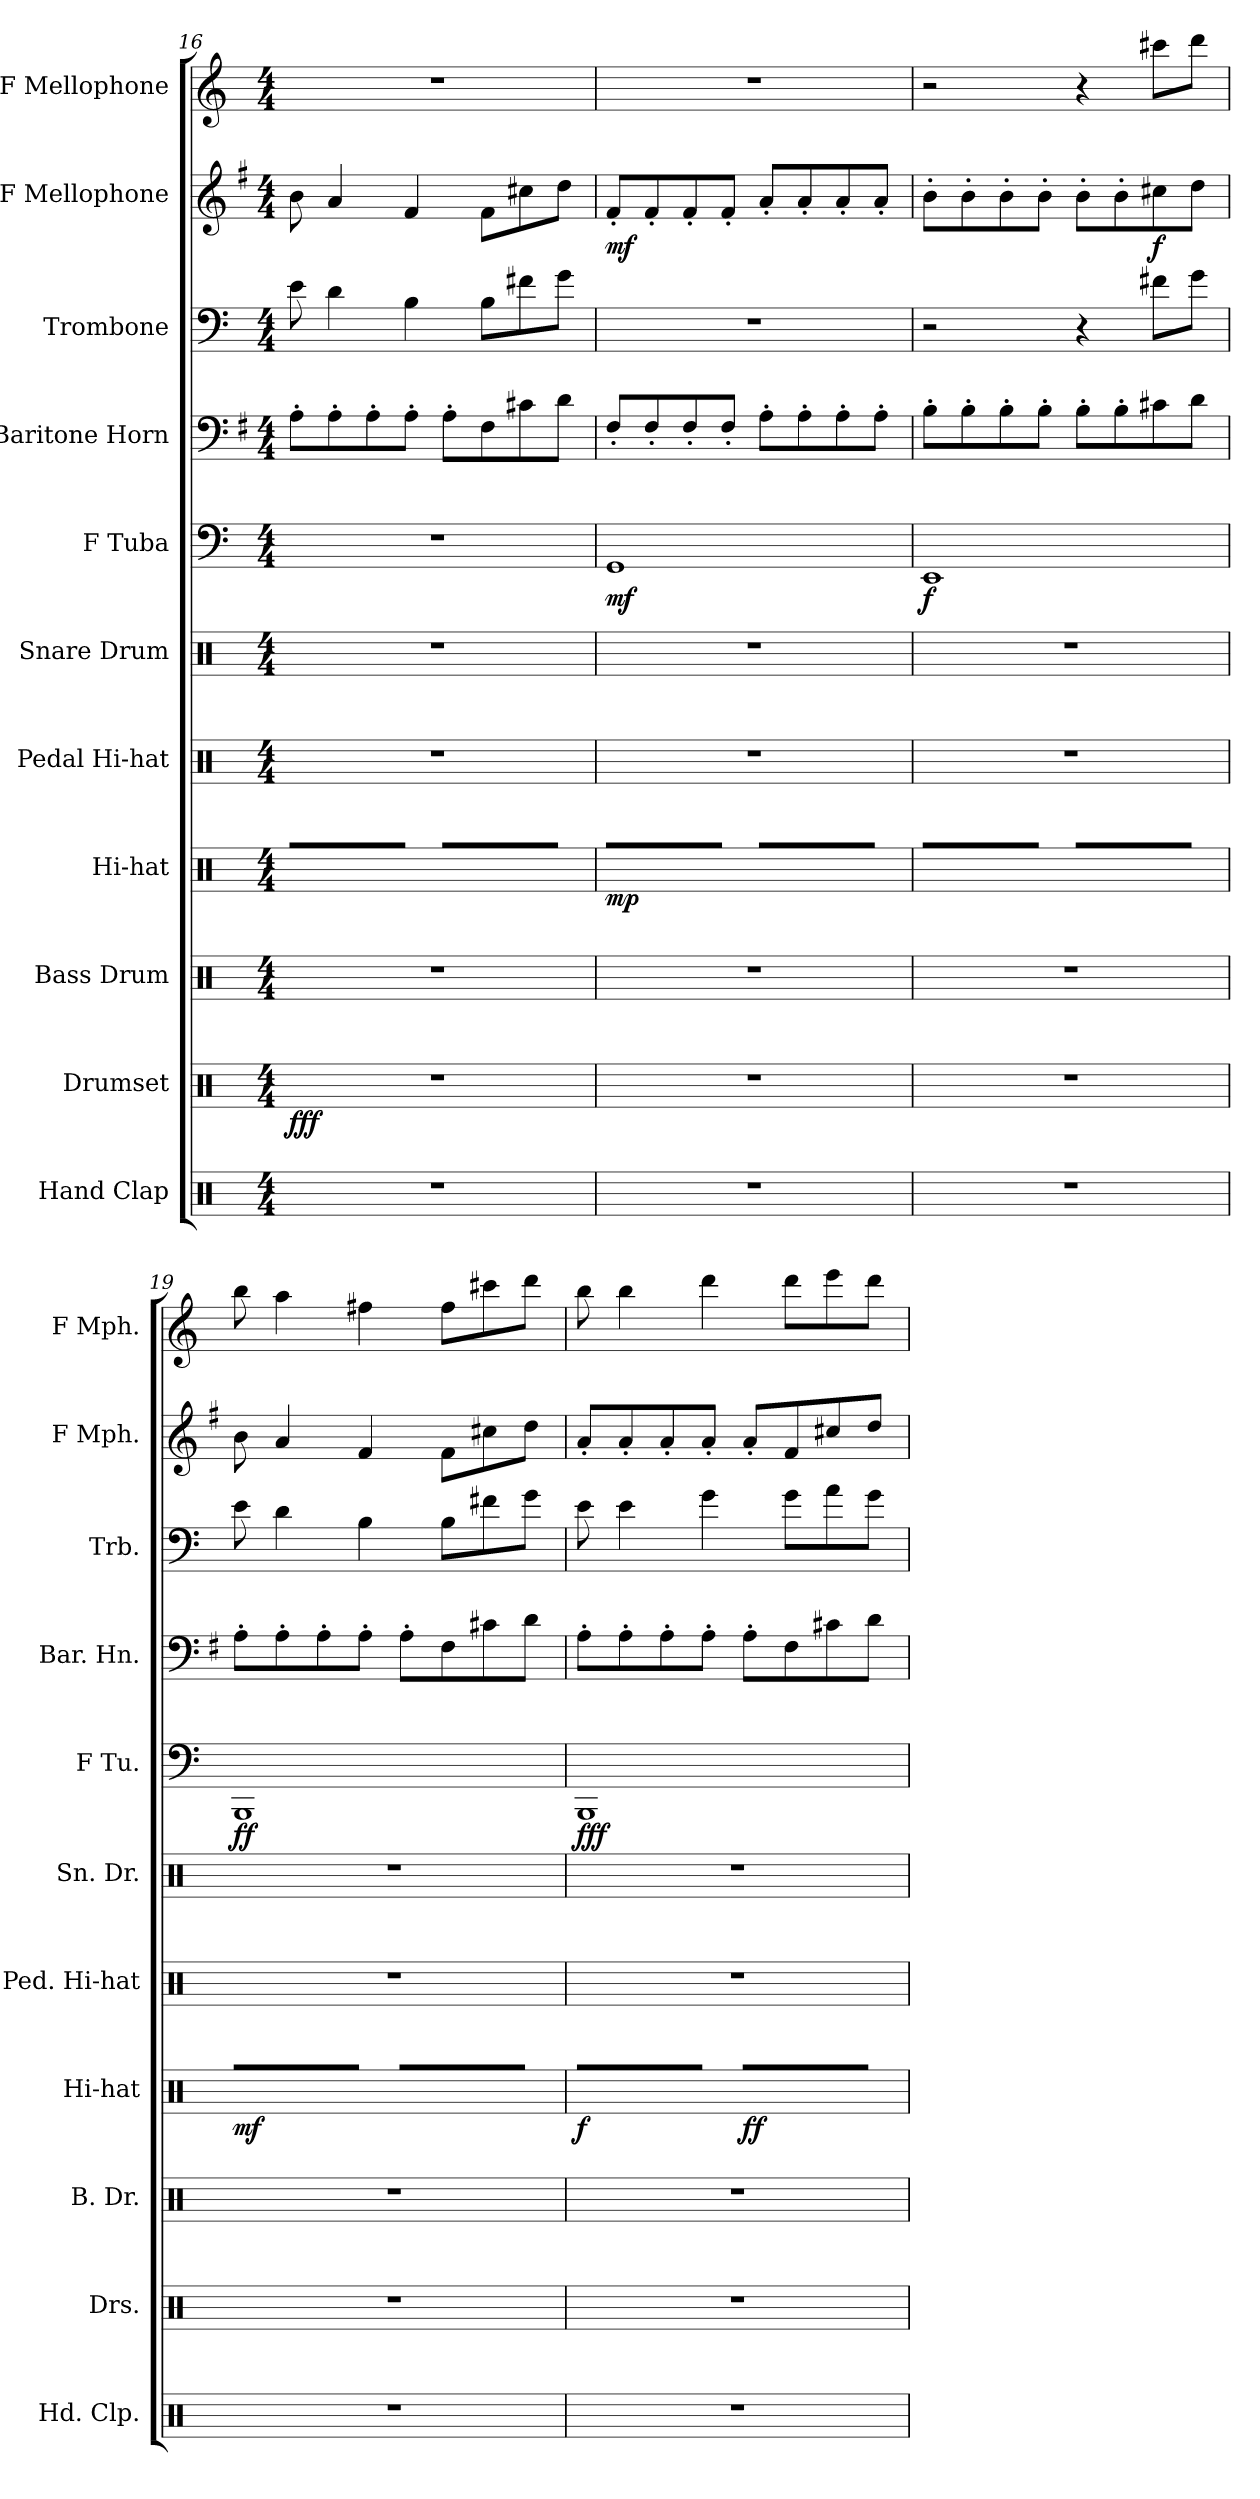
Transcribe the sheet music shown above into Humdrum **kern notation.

**kern	**kern	**dynam	**kern	**kern	**dynam	**kern	**kern	**dynam	**kern	**dynam	**kern	**kern	**kern	**dynam	**kern
*part11	*part10	*part10	*part9	*part8	*part8	*part7	*part6	*part6	*part5	*part5	*part4	*part3	*part2	*part2	*part1
*staff11	*staff10	*staff10	*staff9	*staff8	*staff8	*staff7	*staff6	*staff6	*staff5	*staff5	*staff4	*staff3	*staff2	*staff2	*staff1
*I"Hand Clap	*I"Drumset	*	*I"Bass Drum	*I"Hi-hat	*	*I"Pedal Hi-hat	*I"Snare Drum	*	*I"F Tuba	*	*I"Baritone Horn	*I"Trombone	*I"F Mellophone	*	*I"F Mellophone
*I'Hd. Clp.	*I'Drs.	*	*I'B. Dr.	*I'Hi-hat	*	*I'Ped. Hi-hat	*I'Sn. Dr.	*	*I'F Tu.	*	*I'Bar. Hn.	*I'Trb.	*I'F Mph.	*	*I'F Mph.
!!LO:PB:g=z
*clefX	*clefX	*	*clefX	*clefX	*	*clefX	*clefX	*	*clefF4	*	*clefF4	*clefF4	*clefG2	*	*clefG2
*	*	*	*	*	*	*	*	*	*	*	*ITrd4c7	*	*ITrd4c7	*	*ITrd4c7
*k[]	*k[]	*	*k[]	*k[]	*	*k[]	*k[]	*	*k[]	*	*k[]	*k[]	*k[]	*	*k[b-]
*C:	*C:	*	*C:	*C:	*	*C:	*C:	*	*C:	*	*C:	*C:	*C:	*	*F:
*M4/4	*M4/4	*	*M4/4	*M4/4	*	*M4/4	*M4/4	*	*M4/4	*	*M4/4	*M4/4	*M4/4	*	*M4/4
=16	=16	=16	=16	=16	=16	=16	=16	=16	=16	=16	=16	=16	=16	=16	=16
!	!	!LO:DY:b	!	!	!	!	!	!	!	!	!	!	!	!	!
1r	1r	fff	1r	8R/L	.	1r	1r	.	1r	.	8D'\L	8e\	8e\	.	1r
.	.	.	.	8R/	.	.	.	.	.	.	8D'\	4d\	4d/	.	.
.	.	.	.	8R/	.	.	.	.	.	.	8D'\	.	.	.	.
.	.	.	.	8R/J	.	.	.	.	.	.	8D'\J	4B\	4B/	.	.
.	.	.	.	8R/L	.	.	.	.	.	.	8D'\L	.	.	.	.
.	.	.	.	8R/	.	.	.	.	.	.	8BB\	8B\L	8B\L	.	.
.	.	.	.	8R/	.	.	.	.	.	.	8F#X\	8f#X\	8f#X\	.	.
.	.	.	.	8R/J	.	.	.	.	.	.	8G\J	8g\J	8g\J	.	.
=17	=17	=17	=17	=17	=17	=17	=17	=17	=17	=17	=17	=17	=17	=17	=17
!	!	!	!	!	!LO:DY:b	!	!	!	!	!LO:DY:b	!	!	!	!LO:DY:b	!
1r	1r	.	1r	8R/L	mp	1r	1r	.	1GG	mf	8BB'/L	1r	8B'/L	mf	1r
.	.	.	.	8R/	.	.	.	.	.	.	8BB'/	.	8B'/	.	.
.	.	.	.	8R/	.	.	.	.	.	.	8BB'/	.	8B'/	.	.
.	.	.	.	8R/J	.	.	.	.	.	.	8BB'/J	.	8B'/J	.	.
.	.	.	.	8R/L	.	.	.	.	.	.	8D'\L	.	8d'/L	.	.
.	.	.	.	8R/	.	.	.	.	.	.	8D'\	.	8d'/	.	.
.	.	.	.	8R/	.	.	.	.	.	.	8D'\	.	8d'/	.	.
.	.	.	.	8R/J	.	.	.	.	.	.	8D'\J	.	8d'/J	.	.
=18	=18	=18	=18	=18	=18	=18	=18	=18	=18	=18	=18	=18	=18	=18	=18
!	!	!	!	!	!	!	!	!	!	!LO:DY:b	!	!	!	!	!
1r	1r	.	1r	8R/L	.	1r	1r	.	1EE	f	8E'\L	2r	8e'\L	.	2r
.	.	.	.	8R/	.	.	.	.	.	.	8E'\	.	8e'\	.	.
.	.	.	.	8R/	.	.	.	.	.	.	8E'\	.	8e'\	.	.
.	.	.	.	8R/J	.	.	.	.	.	.	8E'\J	.	8e'\J	.	.
.	.	.	.	8R/L	.	.	.	.	.	.	8E'\L	4r	8e'\L	.	4r
.	.	.	.	8R/	.	.	.	.	.	.	8E'\	.	8e'\	.	.
!	!	!	!	!	!	!	!	!	!	!	!	!	!	!LO:DY:b	!
.	.	.	.	8R/	.	.	.	.	.	.	8F#X\	8f#X\L	8f#X\	f	8ff#X\L
.	.	.	.	8R/J	.	.	.	.	.	.	8G\J	8g\J	8g\J	.	8gg\J
=19	=19	=19	=19	=19	=19	=19	=19	=19	=19	=19	=19	=19	=19	=19	=19
!	!	!	!	!	!LO:DY:b	!	!	!LO:DY:a	!	!	!	!	!	!	!
1r	1r	.	1r	8R/L	mf	1r	1r	ff	1BBB	.	8D'\L	8e\	8e\	.	8ee\
.	.	.	.	8R/	.	.	.	.	.	.	8D'\	4d\	4d/	.	4dd\
.	.	.	.	8R/	.	.	.	.	.	.	8D'\	.	.	.	.
.	.	.	.	8R/J	.	.	.	.	.	.	8D'\J	4B\	4B/	.	4bn\
.	.	.	.	8R/L	.	.	.	.	.	.	8D'\L	.	.	.	.
.	.	.	.	8R/	.	.	.	.	.	.	8BB\	8B\L	8B\L	.	8b\L
.	.	.	.	8R/	.	.	.	.	.	.	8F#X\	8f#X\	8f#X\	.	8ff#X\
.	.	.	.	8R/J	.	.	.	.	.	.	8G\J	8g\J	8g\J	.	8gg\J
!!LO:PB:g=z
=20	=20	=20	=20	=20	=20	=20	=20	=20	=20	=20	=20	=20	=20	=20	=20
!	!	!	!	!	!LO:DY:b	!	!	!	!	!LO:DY:b	!	!	!	!	!
1r	1r	.	1r	8R/L	f	1r	1r	.	1BBB	fff	8D'\L	8e\	8d'/L	.	8ee\
.	.	.	.	8R/	.	.	.	.	.	.	8D'\	4e\	8d'/	.	4ee\
.	.	.	.	8R/	.	.	.	.	.	.	8D'\	.	8d'/	.	.
.	.	.	.	8R/J	.	.	.	.	.	.	8D'\J	4g\	8d'/J	.	4gg\
!	!	!	!	!	!LO:DY:b	!	!	!	!	!	!	!	!	!	!
.	.	.	.	8R/L	ff	.	.	.	.	.	8D'\L	.	8d'/L	.	.
.	.	.	.	8R/	.	.	.	.	.	.	8BB\	8g\L	8B/	.	8gg\L
.	.	.	.	8R/	.	.	.	.	.	.	8F#X\	8a\	8f#X/	.	8aa\
.	.	.	.	8R/J	.	.	.	.	.	.	8G\J	8g\J	8g/J	.	8gg\J
=	=	=	=	=	=	=	=	=	=	=	=	=	=	=	=
*-	*-	*-	*-	*-	*-	*-	*-	*-	*-	*-	*-	*-	*-	*-	*-
